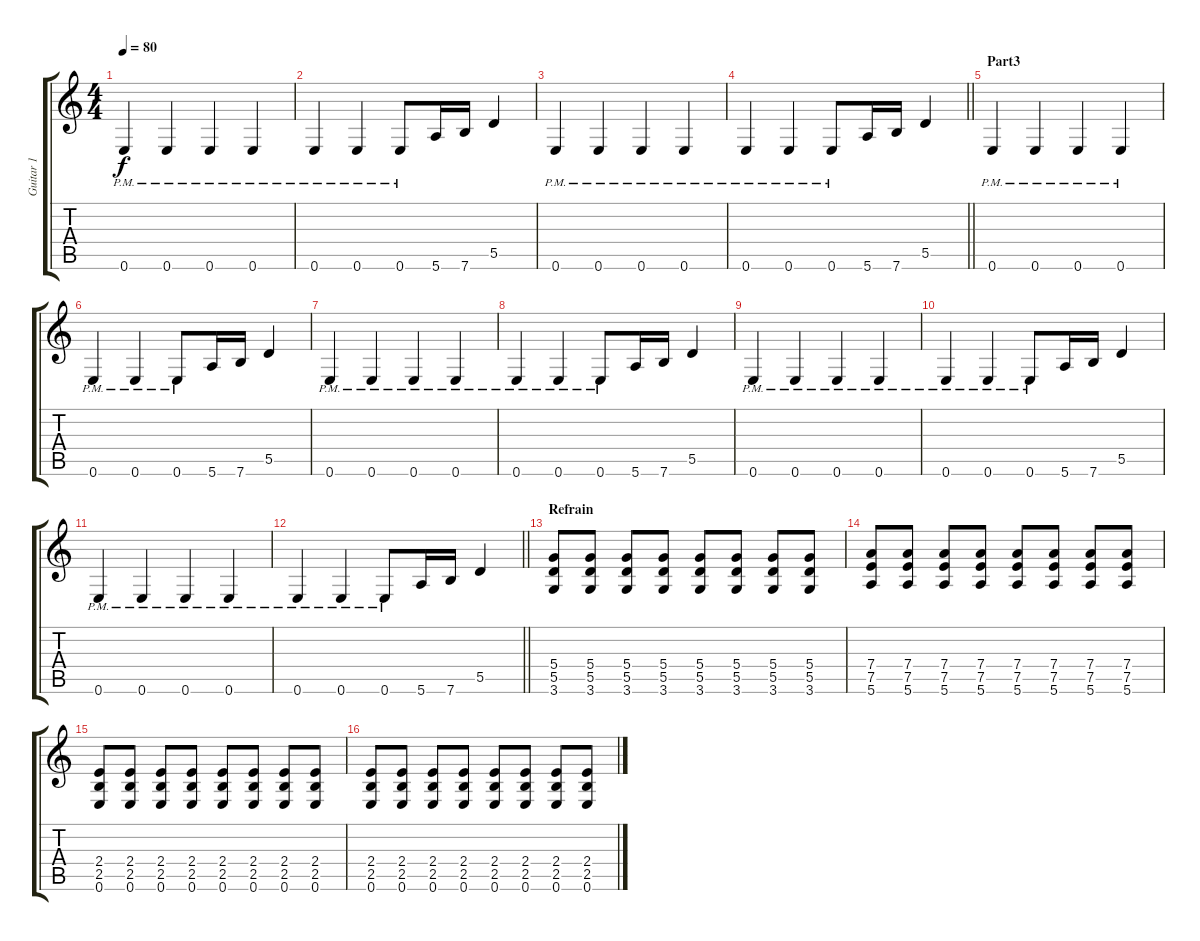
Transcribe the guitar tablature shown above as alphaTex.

\track ("Guitar 1" "Guitar 1") {instrument overdrivenguitar}
\staff {score tabs}
\tuning (E4 B3 G3 D3 A2 E2) {hide}
\ts (4 4)
\tempo 80
\clef g2
\ks c
0.6{pm}.4{dy f} 0.6{pm}.4 0.6{pm}.4 0.6{pm}.4 |
0.6{pm}.4 0.6{pm}.4 0.6{pm}.8 5.6.16 7.6.16 5.5.4 |
0.6{pm}.4 0.6{pm}.4 0.6{pm}.4 0.6{pm}.4 |
\barLineRight lightlight
0.6{pm}.4 0.6{pm}.4 0.6{pm}.8 5.6.16 7.6.16 5.5.4 |
\section ("" "Part3")
0.6{pm}.4 0.6{pm}.4 0.6{pm}.4 0.6{pm}.4 |
0.6{pm}.4 0.6{pm}.4 0.6{pm}.8 5.6.16 7.6.16 5.5.4 |
0.6{pm}.4 0.6{pm}.4 0.6{pm}.4 0.6{pm}.4 |
0.6{pm}.4 0.6{pm}.4 0.6{pm}.8 5.6.16 7.6.16 5.5.4 |
0.6{pm}.4 0.6{pm}.4 0.6{pm}.4 0.6{pm}.4 |
0.6{pm}.4 0.6{pm}.4 0.6{pm}.8 5.6.16 7.6.16 5.5.4 |
0.6{pm}.4 0.6{pm}.4 0.6{pm}.4 0.6{pm}.4 |
\barLineRight lightlight
0.6{pm}.4 0.6{pm}.4 0.6{pm}.8 5.6.16 7.6.16 5.5.4 |
\section ("" "Refrain")
(5.4 5.5 3.6).8 (5.4 5.5 3.6).8 (5.4 5.5 3.6).8 (5.4 5.5 3.6).8 (5.4 5.5 3.6).8 (5.4 5.5 3.6).8 (5.4 5.5 3.6).8 (5.4 5.5 3.6).8 |
(7.4 7.5 5.6).8 (7.4 7.5 5.6).8 (7.4 7.5 5.6).8 (7.4 7.5 5.6).8 (7.4 7.5 5.6).8 (7.4 7.5 5.6).8 (7.4 7.5 5.6).8 (7.4 7.5 5.6).8 |
(2.4 2.5 0.6).8 (2.4 2.5 0.6).8 (2.4 2.5 0.6).8 (2.4 2.5 0.6).8 (2.4 2.5 0.6).8 (2.4 2.5 0.6).8 (2.4 2.5 0.6).8 (2.4 2.5 0.6).8 |
(2.4 2.5 0.6).8 (2.4 2.5 0.6).8 (2.4 2.5 0.6).8 (2.4 2.5 0.6).8 (2.4 2.5 0.6).8 (2.4 2.5 0.6).8 (2.4 2.5 0.6).8 (2.4 2.5 0.6).8
